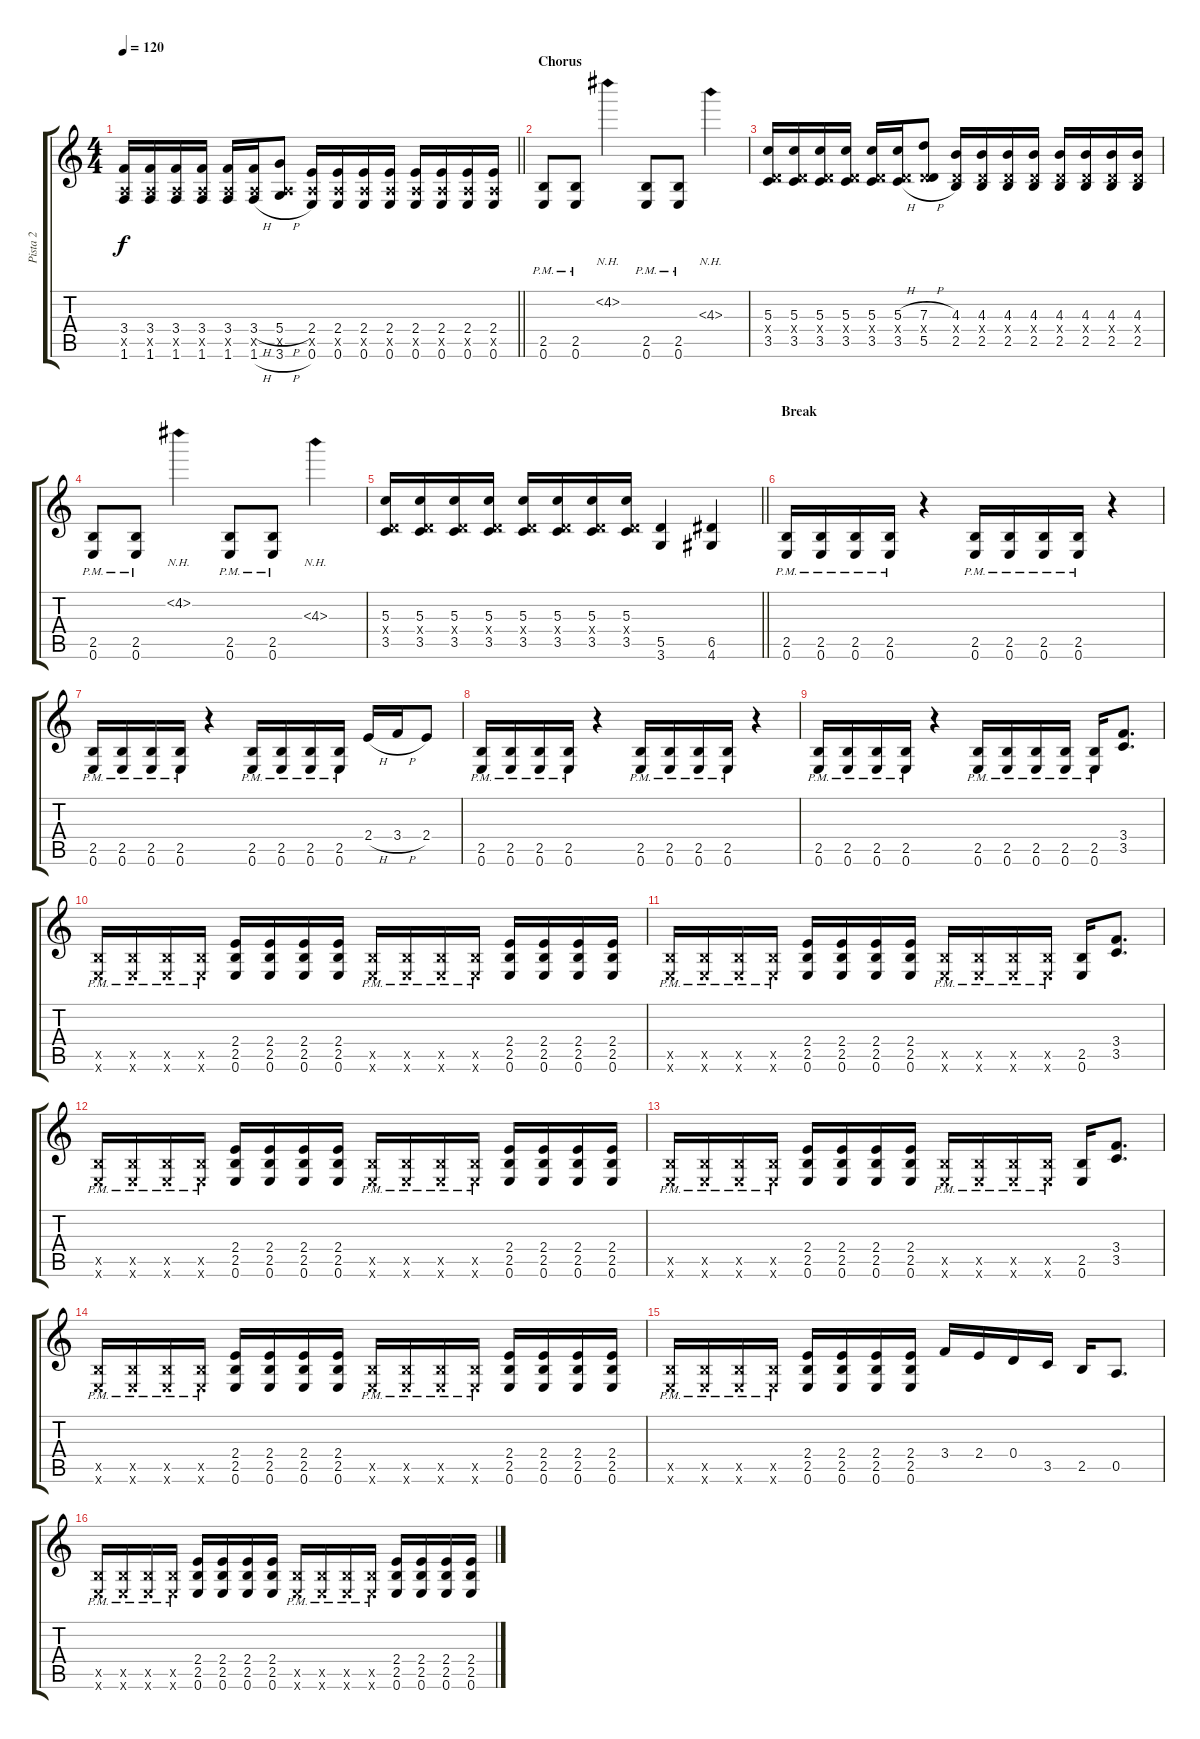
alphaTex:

\track ("Pista 2" "Pista 2") {instrument overdrivenguitar}
\staff {score tabs}
\tuning (E4 B3 G3 D3 A2 E2) {hide}
\ts (4 4)
\tempo 120
\clef g2
\barLineRight lightlight
\ks c
(3.4 0.5{x} 1.6).16{dy f} (3.4 0.5{x} 1.6).16 (3.4 0.5{x} 1.6).16 (3.4 0.5{x} 1.6).16 (3.4 0.5{x} 1.6).16 (3.4{h} 0.5{x} 1.6{h}).16 (5.4{h} 0.5{x} 3.6{h}).8 (2.4 0.5{x} 0.6).16 (2.4 0.5{x} 0.6).16 (2.4 0.5{x} 0.6).16 (2.4 0.5{x} 0.6).16 (2.4 0.5{x} 0.6).16 (2.4 0.5{x} 0.6).16 (2.4 0.5{x} 0.6).16 (2.4 0.5{x} 0.6).16 |
\section ("" "Chorus")
(2.5{pm} 0.6{pm}).8 (2.5{pm} 0.6{pm}).8 4.2{nh}.4 (2.5{pm} 0.6{pm}).8 (2.5{pm} 0.6{pm}).8 4.3{nh}.4 |
(5.3 0.4{x} 3.5).16 (5.3 0.4{x} 3.5).16 (5.3 0.4{x} 3.5).16 (5.3 0.4{x} 3.5).16 (5.3 0.4{x} 3.5).16 (5.3{h} 0.4{x} 3.5{h}).16 (7.3{h} 0.4{x} 5.5{h}).8 (4.3 0.4{x} 2.5).16 (4.3 0.4{x} 2.5).16 (4.3 0.4{x} 2.5).16 (4.3 0.4{x} 2.5).16 (4.3 0.4{x} 2.5).16 (4.3 0.4{x} 2.5).16 (4.3 0.4{x} 2.5).16 (4.3 0.4{x} 2.5).16 |
(2.5{pm} 0.6{pm}).8 (2.5{pm} 0.6{pm}).8 4.2{nh}.4 (2.5{pm} 0.6{pm}).8 (2.5{pm} 0.6{pm}).8 4.3{nh}.4 |
\barLineRight lightlight
(5.3 0.4{x} 3.5).16 (5.3 0.4{x} 3.5).16 (5.3 0.4{x} 3.5).16 (5.3 0.4{x} 3.5).16 (5.3 0.4{x} 3.5).16 (5.3 0.4{x} 3.5).16 (5.3 0.4{x} 3.5).16 (5.3 0.4{x} 3.5).16 (5.5 3.6).4 (6.5 4.6).4 |
\section ("" "Break")
(2.5{pm} 0.6{pm}).16 (2.5{pm} 0.6{pm}).16 (2.5{pm} 0.6{pm}).16 (2.5{pm} 0.6{pm}).16 r.4 (2.5{pm} 0.6{pm}).16 (2.5{pm} 0.6{pm}).16 (2.5{pm} 0.6{pm}).16 (2.5{pm} 0.6{pm}).16 r.4 |
(2.5{pm} 0.6{pm}).16 (2.5{pm} 0.6{pm}).16 (2.5{pm} 0.6{pm}).16 (2.5{pm} 0.6{pm}).16 r.4 (2.5{pm} 0.6{pm}).16 (2.5{pm} 0.6{pm}).16 (2.5{pm} 0.6{pm}).16 (2.5{pm} 0.6{pm}).16 2.4{h}.16 3.4{h}.16 2.4.8 |
(2.5{pm} 0.6{pm}).16 (2.5{pm} 0.6{pm}).16 (2.5{pm} 0.6{pm}).16 (2.5{pm} 0.6{pm}).16 r.4 (2.5{pm} 0.6{pm}).16 (2.5{pm} 0.6{pm}).16 (2.5{pm} 0.6{pm}).16 (2.5{pm} 0.6{pm}).16 r.4 |
(2.5{pm} 0.6{pm}).16 (2.5{pm} 0.6{pm}).16 (2.5{pm} 0.6{pm}).16 (2.5{pm} 0.6{pm}).16 r.4 (2.5{pm} 0.6{pm}).16 (2.5{pm} 0.6{pm}).16 (2.5{pm} 0.6{pm}).16 (2.5{pm} 0.6{pm}).16 (2.5 0.6{pm}).16 (3.4 3.5).8{d} |
(2.5{pm x} 0.6{pm x}).16 (2.5{pm x} 0.6{pm x}).16 (2.5{pm x} 0.6{pm x}).16 (2.5{x} 0.6{pm x}).16 (2.4 2.5 0.6).16 (2.4 2.5 0.6).16 (2.4 2.5 0.6).16 (2.4 2.5 0.6).16 (2.5{pm x} 0.6{pm x}).16 (2.5{pm x} 0.6{pm x}).16 (2.5{pm x} 0.6{pm x}).16 (2.5{x} 0.6{pm x}).16 (2.4 2.5 0.6).16 (2.4 2.5 0.6).16 (2.4 2.5 0.6).16 (2.4 2.5 0.6).16 |
(2.5{pm x} 0.6{pm x}).16 (2.5{pm x} 0.6{pm x}).16 (2.5{pm x} 0.6{pm x}).16 (2.5{x} 0.6{pm x}).16 (2.4 2.5 0.6).16 (2.4 2.5 0.6).16 (2.4 2.5 0.6).16 (2.4 2.5 0.6).16 (2.5{pm x} 0.6{pm x}).16 (2.5{pm x} 0.6{pm x}).16 (2.5{pm x} 0.6{pm x}).16 (2.5{x} 0.6{pm x}).16 (2.5 0.6).16 (3.4 3.5).8{d} |
(2.5{pm x} 0.6{pm x}).16 (2.5{pm x} 0.6{pm x}).16 (2.5{pm x} 0.6{pm x}).16 (2.5{x} 0.6{pm x}).16 (2.4 2.5 0.6).16 (2.4 2.5 0.6).16 (2.4 2.5 0.6).16 (2.4 2.5 0.6).16 (2.5{pm x} 0.6{pm x}).16 (2.5{pm x} 0.6{pm x}).16 (2.5{pm x} 0.6{pm x}).16 (2.5{x} 0.6{pm x}).16 (2.4 2.5 0.6).16 (2.4 2.5 0.6).16 (2.4 2.5 0.6).16 (2.4 2.5 0.6).16 |
(2.5{pm x} 0.6{pm x}).16 (2.5{pm x} 0.6{pm x}).16 (2.5{pm x} 0.6{pm x}).16 (2.5{x} 0.6{pm x}).16 (2.4 2.5 0.6).16 (2.4 2.5 0.6).16 (2.4 2.5 0.6).16 (2.4 2.5 0.6).16 (2.5{pm x} 0.6{pm x}).16 (2.5{pm x} 0.6{pm x}).16 (2.5{pm x} 0.6{pm x}).16 (2.5{x} 0.6{pm x}).16 (2.5 0.6).16 (3.4 3.5).8{d} |
(2.5{pm x} 0.6{pm x}).16 (2.5{pm x} 0.6{pm x}).16 (2.5{pm x} 0.6{pm x}).16 (2.5{x} 0.6{pm x}).16 (2.4 2.5 0.6).16 (2.4 2.5 0.6).16 (2.4 2.5 0.6).16 (2.4 2.5 0.6).16 (2.5{pm x} 0.6{pm x}).16 (2.5{pm x} 0.6{pm x}).16 (2.5{pm x} 0.6{pm x}).16 (2.5{x} 0.6{pm x}).16 (2.4 2.5 0.6).16 (2.4 2.5 0.6).16 (2.4 2.5 0.6).16 (2.4 2.5 0.6).16 |
(2.5{pm x} 0.6{pm x}).16 (2.5{pm x} 0.6{pm x}).16 (2.5{pm x} 0.6{pm x}).16 (2.5{x} 0.6{pm x}).16 (2.4 2.5 0.6).16 (2.4 2.5 0.6).16 (2.4 2.5 0.6).16 (2.4 2.5 0.6).16 3.4.16 2.4.16 0.4.16 3.5.16 2.5.16 0.5.8{d} |
(2.5{pm x} 0.6{pm x}).16 (2.5{pm x} 0.6{pm x}).16 (2.5{pm x} 0.6{pm x}).16 (2.5{x} 0.6{pm x}).16 (2.4 2.5 0.6).16 (2.4 2.5 0.6).16 (2.4 2.5 0.6).16 (2.4 2.5 0.6).16 (2.5{pm x} 0.6{pm x}).16 (2.5{pm x} 0.6{pm x}).16 (2.5{pm x} 0.6{pm x}).16 (2.5{x} 0.6{pm x}).16 (2.4 2.5 0.6).16 (2.4 2.5 0.6).16 (2.4 2.5 0.6).16 (2.4 2.5 0.6).16
